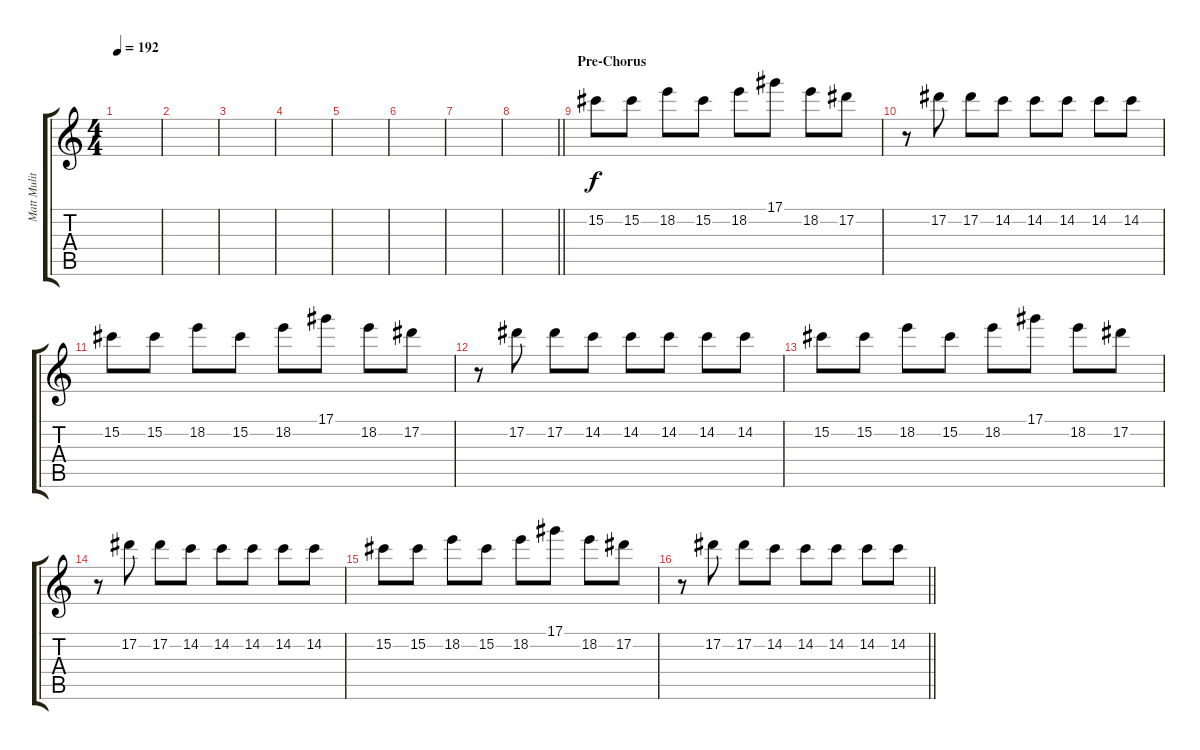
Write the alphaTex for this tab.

\track ("Matt Mulit-Track Guitar" "Matt Mulit") {instrument distortionguitar}
\staff {score tabs}
\tuning (Eb4 Bb3 Gb3 Db3 Ab2 Db2) {hide}
\ts (4 4)
\tempo 192
\clef g2
\ks c
|
|
|
|
|
|
|
\barLineRight lightlight
|
\section ("" "Pre-Chorus")
15.2.8 15.2.8 18.2.8 15.2.8 18.2.8 17.1.8 18.2.8 17.2.8 |
r.8 17.2.8 17.2.8 14.2.8 14.2.8 14.2.8 14.2.8 14.2.8 |
15.2.8 15.2.8 18.2.8 15.2.8 18.2.8 17.1.8 18.2.8 17.2.8 |
r.8 17.2.8 17.2.8 14.2.8 14.2.8 14.2.8 14.2.8 14.2.8 |
15.2.8 15.2.8 18.2.8 15.2.8 18.2.8 17.1.8 18.2.8 17.2.8 |
r.8 17.2.8 17.2.8 14.2.8 14.2.8 14.2.8 14.2.8 14.2.8 |
15.2.8 15.2.8 18.2.8 15.2.8 18.2.8 17.1.8 18.2.8 17.2.8 |
\barLineRight lightlight
r.8 17.2.8 17.2.8 14.2.8 14.2.8 14.2.8 14.2.8 14.2.8
